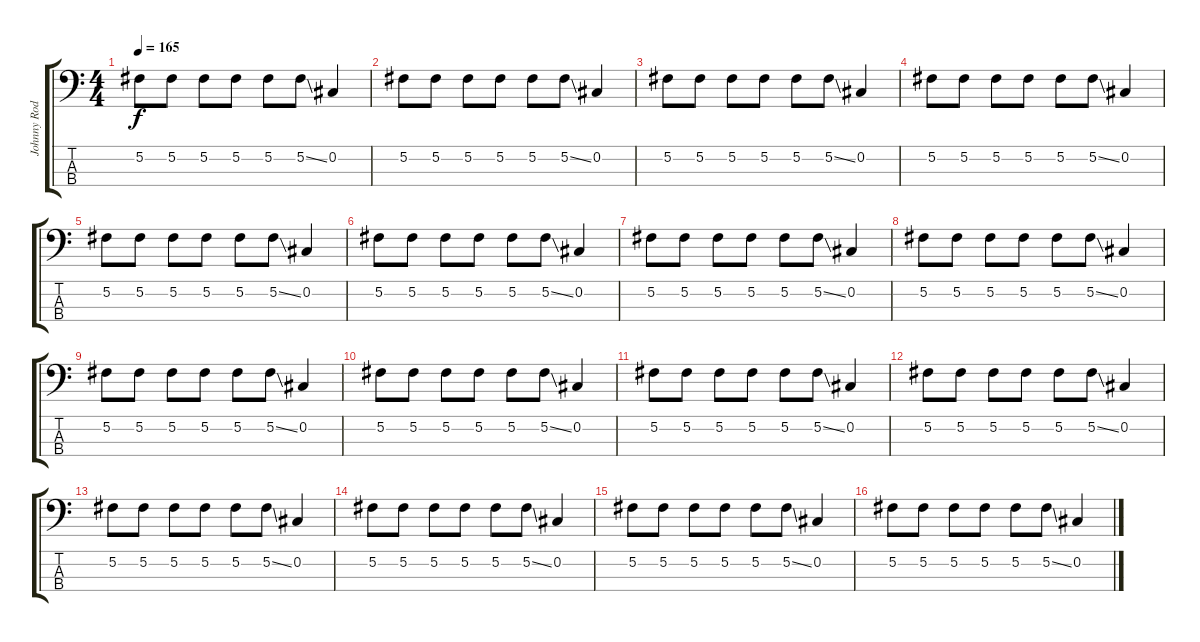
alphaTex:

\track ("Johnny Rod/Bass" "Johnny Rod") {instrument electricbassfinger}
\staff {score tabs}
\tuning (Gb2 Db2 Ab1 Eb1) {hide}
\ts (4 4)
\tempo 165
\clef f4
\ks c
5.2.8{dy f volume 10} 5.2.8 5.2.8 5.2.8 5.2.8 5.2{ss}.8 0.2.4 |
5.2.8 5.2.8 5.2.8 5.2.8 5.2.8 5.2{ss}.8 0.2.4 |
5.2.8 5.2.8 5.2.8 5.2.8 5.2.8 5.2{ss}.8 0.2.4 |
5.2.8 5.2.8 5.2.8 5.2.8 5.2.8 5.2{ss}.8 0.2.4 |
5.2.8{volume 10} 5.2.8 5.2.8 5.2.8 5.2.8 5.2{ss}.8 0.2.4 |
5.2.8 5.2.8 5.2.8 5.2.8 5.2.8 5.2{ss}.8 0.2.4 |
5.2.8 5.2.8 5.2.8 5.2.8 5.2.8 5.2{ss}.8 0.2.4 |
5.2.8 5.2.8 5.2.8 5.2.8 5.2.8 5.2{ss}.8 0.2.4 |
5.2.8{volume 10} 5.2.8 5.2.8 5.2.8 5.2.8 5.2{ss}.8 0.2.4 |
5.2.8 5.2.8 5.2.8 5.2.8 5.2.8 5.2{ss}.8 0.2.4 |
5.2.8{volume 9} 5.2.8 5.2.8 5.2.8 5.2.8 5.2{ss}.8 0.2.4 |
5.2.8{volume 6} 5.2.8 5.2.8 5.2.8 5.2.8 5.2{ss}.8 0.2.4 |
5.2.8{volume 5} 5.2.8 5.2.8 5.2.8 5.2.8 5.2{ss}.8 0.2.4 |
5.2.8{volume 4} 5.2.8 5.2.8 5.2.8 5.2.8 5.2{ss}.8 0.2.4 |
5.2.8{volume 2} 5.2.8 5.2.8 5.2.8 5.2.8 5.2{ss}.8 0.2.4 |
5.2.8 5.2.8 5.2.8 5.2.8 5.2.8 5.2{ss}.8 0.2.4
